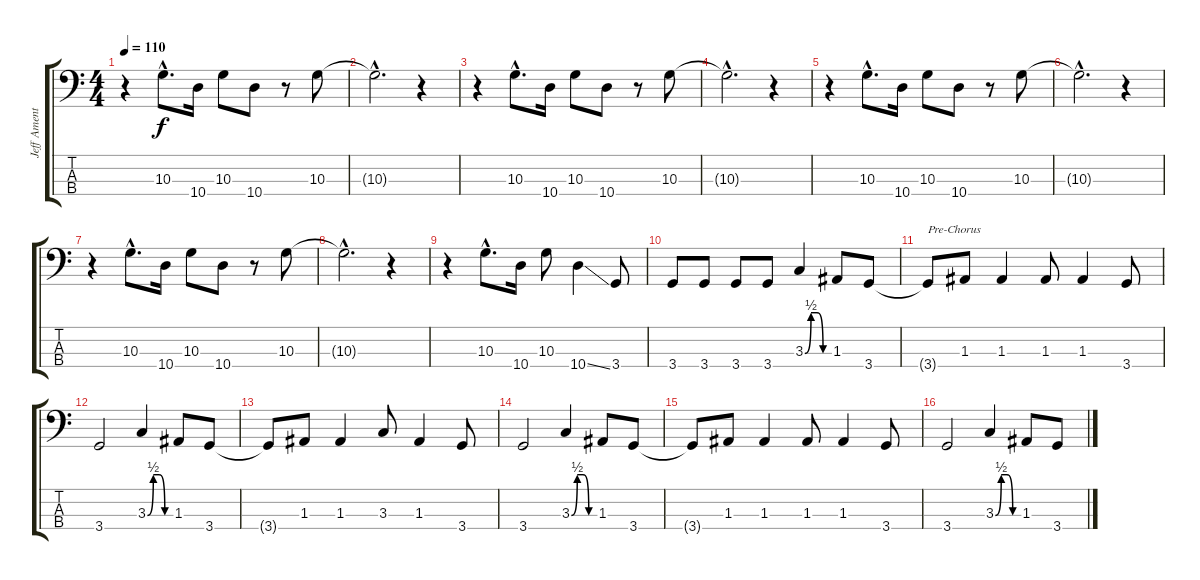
\track ("Jeff Ament" "Jeff Ament") {instrument electricbassfinger}
\staff {score tabs}
\tuning (G2 D2 A1 E1) {hide}
\ts (4 4)
\tempo 110
\clef f4
\ks c
r.4{dy f} 10.3{hac}.8{d} 10.4.16 10.3.8 10.4.8 r.8 10.3.8 |
10.3{hac t}.2{d} r.4 |
r.4 10.3{hac}.8{d} 10.4.16 10.3.8 10.4.8 r.8 10.3.8 |
10.3{hac t}.2{d} r.4 |
r.4 10.3{hac}.8{d} 10.4.16 10.3.8 10.4.8 r.8 10.3.8 |
10.3{hac t}.2{d} r.4 |
r.4 10.3{hac}.8{d} 10.4.16 10.3.8 10.4.8 r.8 10.3.8 |
10.3{hac t}.2{d} r.4 |
r.4 10.3{hac}.8{d} 10.4.16 10.3.8 10.4{ss}.4 3.4.8 |
3.4.8 3.4.8 3.4.8 3.4.8 3.3{be (custom 0 0 15 2 30 2 45 0 60 0)}.4 1.3.8 3.4.8 |
3.4{t}.8{txt "Pre-Chorus"} 1.3.8 1.3.4 1.3.8 1.3.4 3.4.8 |
3.4.2 3.3{be (custom 0 0 15 2 30 2 45 0 60 0)}.4 1.3.8 3.4.8 |
3.4{t}.8 1.3.8 1.3.4 3.3.8 1.3.4 3.4.8 |
3.4.2 3.3{be (custom 0 0 15 2 30 2 45 0 60 0)}.4 1.3.8 3.4.8 |
3.4{t}.8 1.3.8 1.3.4 1.3.8 1.3.4 3.4.8 |
3.4.2 3.3{be (custom 0 0 15 2 30 2 45 0 60 0)}.4 1.3.8 3.4.8
